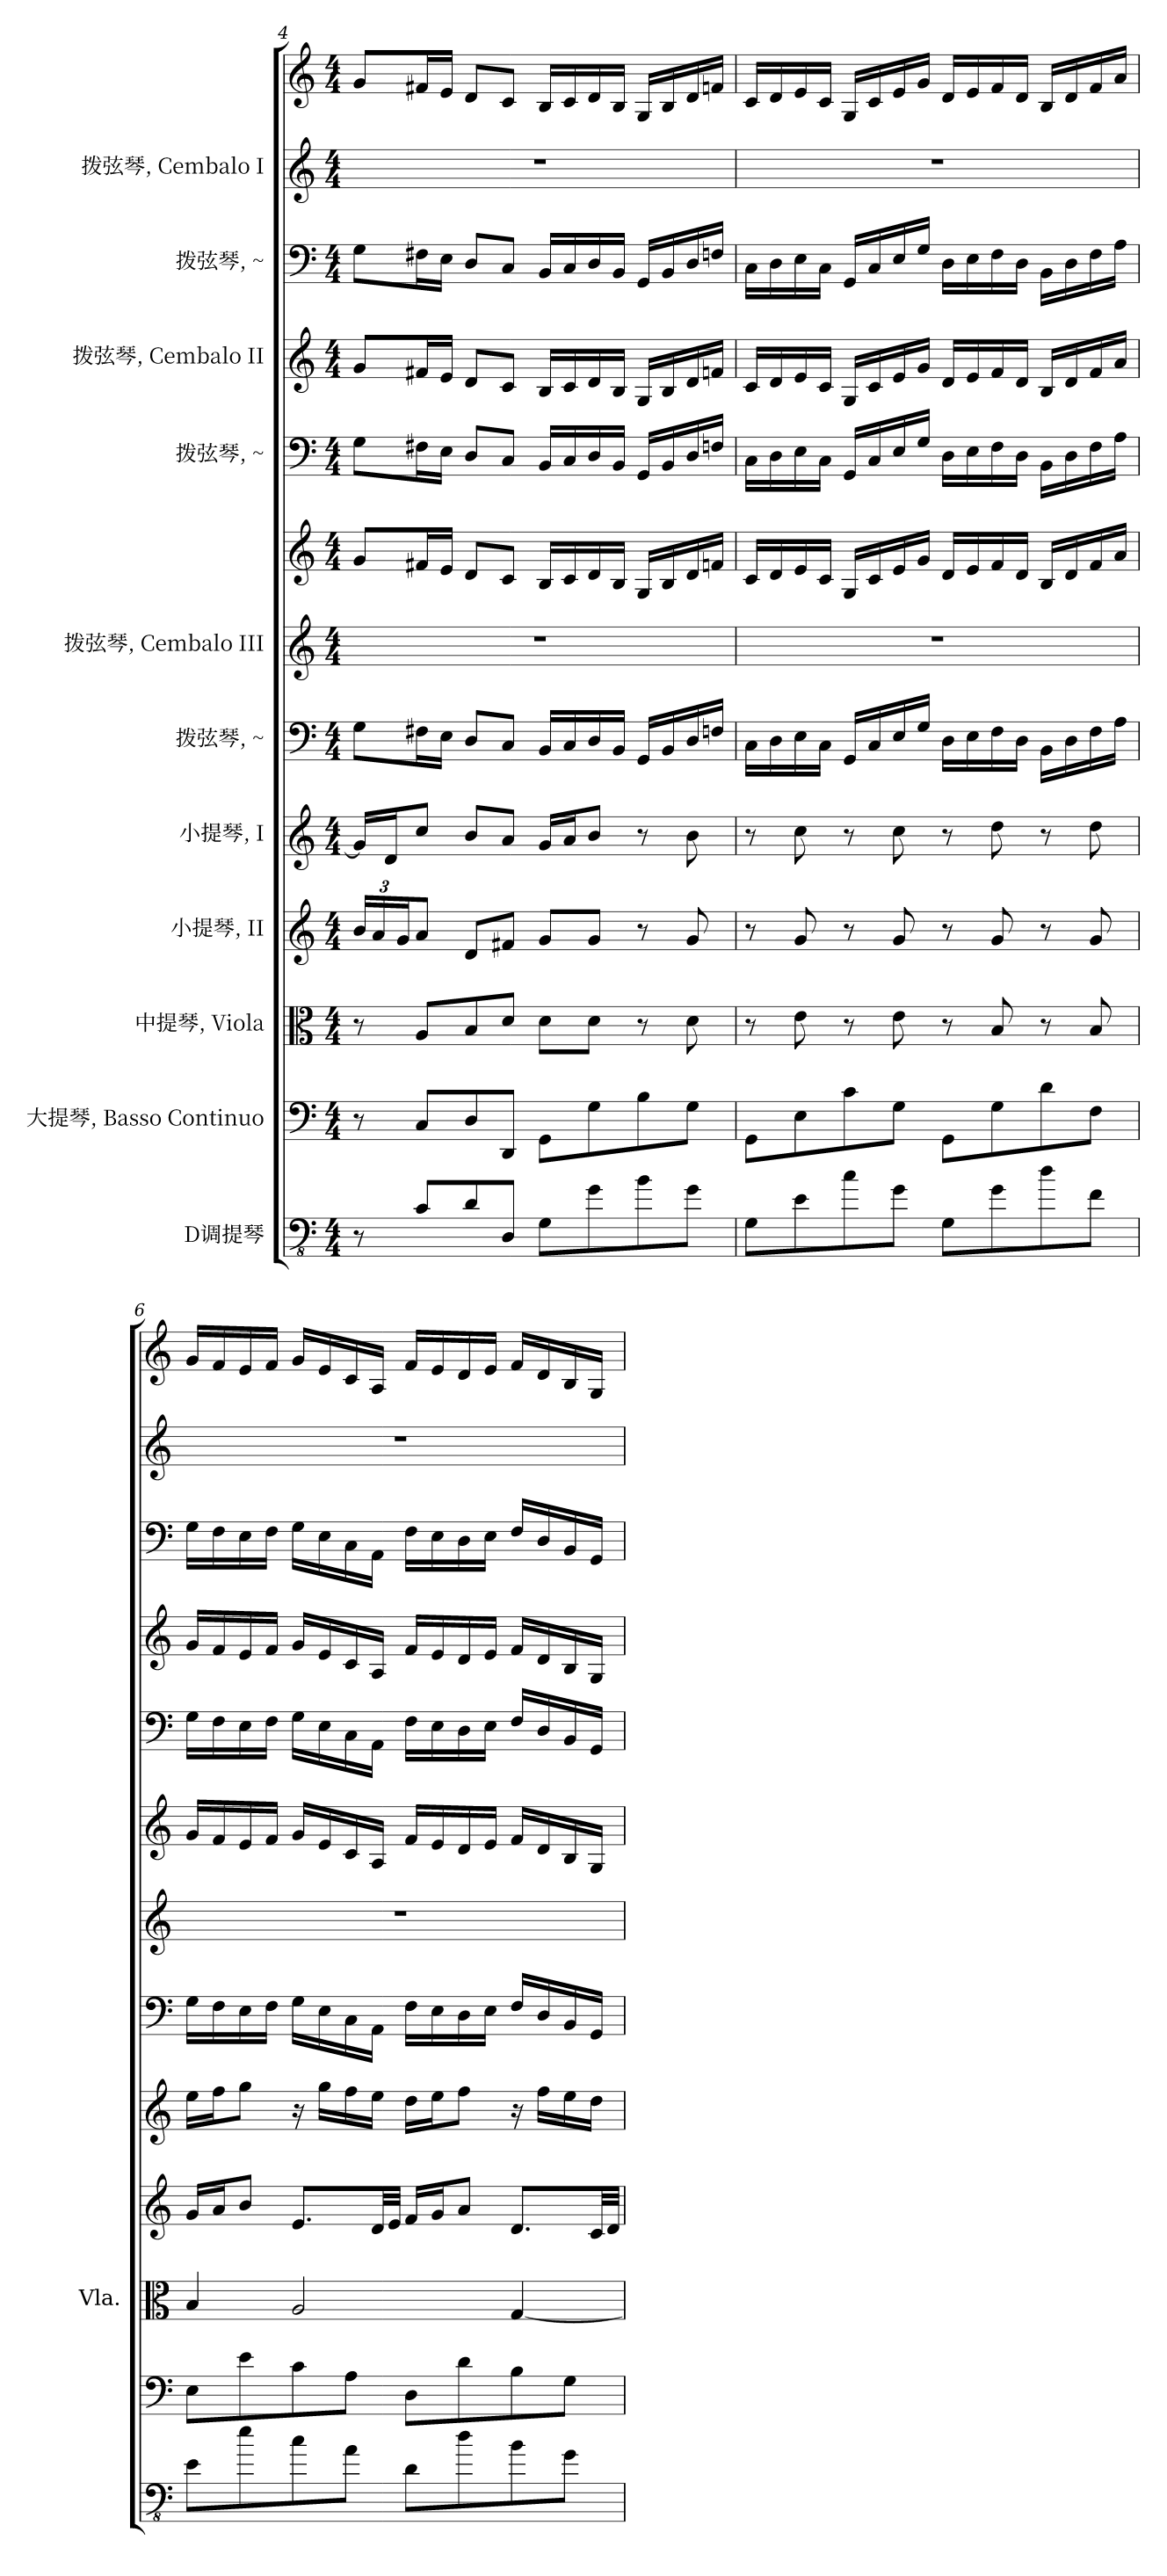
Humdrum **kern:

**kern	**kern	**kern	**kern	**kern	**kern	**kern	**kern	**kern	**kern	**kern	**kern	**kern
*part11	*part10	*part9	*part8	*part7	*part6	*part5	*part5	*part4	*part3	*part2	*part1	*part1
*staff13	*staff12	*staff11	*staff10	*staff9	*staff8	*staff7	*staff6	*staff5	*staff4	*staff3	*staff2	*staff1
*I"D调提琴	*I"大提琴, Basso Continuo	*I"中提琴, Viola	*I"小提琴, II	*I"小提琴, I	*I"拨弦琴, ~	*I"拨弦琴, Cembalo III	*	*I"拨弦琴, ~	*I"拨弦琴, Cembalo II	*I"拨弦琴, ~	*I"拨弦琴, Cembalo I	*
*	*	*I'Vla.	*	*	*	*	*	*	*	*	*	*
*clefFv4	*clefF4	*clefC3	*clefG2	*clefG2	*clefF4	*clefG2	*clefG2	*clefF4	*clefG2	*clefF4	*clefG2	*clefG2
*ITrd7c12	*	*	*	*	*	*	*	*	*	*	*	*
*k[]	*k[]	*k[]	*k[]	*k[]	*k[]	*k[]	*k[]	*k[]	*k[]	*k[]	*k[]	*k[]
*M4/4	*M4/4	*M4/4	*M4/4	*M4/4	*M4/4	*M4/4	*M4/4	*M4/4	*M4/4	*M4/4	*M4/4	*M4/4
*	*	*	*Xbrackettup	*	*	*	*	*	*	*	*	*
=4	=4	=4	=4	=4	=4	=4	=4	=4	=4	=4	=4	=4
8r	8r	8r	24b/LL	16g/LL]	8G\L	1r	8g/L	8G\L	8g/L	8G\L	1r	8g/L
.	.	.	24a/	.	.	.	.	.	.	.	.	.
.	.	.	.	16d/J	.	.	.	.	.	.	.	.
.	.	.	24g/J	.	.	.	.	.	.	.	.	.
8CC/L	8C/L	8A/L	8a/J	8cc/J	16F#X\L	.	16f#X/L	16F#X\L	16f#X/L	16F#X\L	.	16f#X/L
.	.	.	.	.	16E\JJ	.	16e/JJ	16E\JJ	16e/JJ	16E\JJ	.	16e/JJ
8DD/	8D/	8B/	8d/L	8b/L	8D/L	.	8d/L	8D/L	8d/L	8D/L	.	8d/L
8DDD/J	8DD/J	8d/J	8f#X/J	8a/J	8C/J	.	8c/J	8C/J	8c/J	8C/J	.	8c/J
8GGG\L	8GG\L	8d\L	8g/L	16g/LL	16BB/LL	.	16B/LL	16BB/LL	16B/LL	16BB/LL	.	16B/LL
.	.	.	.	16a/J	16C/	.	16c/	16C/	16c/	16C/	.	16c/
8GG\	8G\	8d\J	8g/J	8b/J	16D/	.	16d/	16D/	16d/	16D/	.	16d/
.	.	.	.	.	16BB/JJ	.	16B/JJ	16BB/JJ	16B/JJ	16BB/JJ	.	16B/JJ
8BB\	8B\	8r	8r	8r	16GG/LL	.	16G/LL	16GG/LL	16G/LL	16GG/LL	.	16G/LL
.	.	.	.	.	16BB/	.	16B/	16BB/	16B/	16BB/	.	16B/
8GG\J	8G\J	8d\	8g/	8b\	16D/	.	16d/	16D/	16d/	16D/	.	16d/
.	.	.	.	.	16Fn/JJ	.	16fn/JJ	16Fn/JJ	16fn/JJ	16Fn/JJ	.	16fn/JJ
!!LO:PB:g=z
=5	=5	=5	=5	=5	=5	=5	=5	=5	=5	=5	=5	=5
8GGG\L	8GG\L	8r	8r	8r	16C\LL	1r	16c/LL	16C\LL	16c/LL	16C\LL	1r	16c/LL
.	.	.	.	.	16D\	.	16d/	16D\	16d/	16D\	.	16d/
8EE\	8E\	8e\	8g/	8cc\	16E\	.	16e/	16E\	16e/	16E\	.	16e/
.	.	.	.	.	16C\JJ	.	16c/JJ	16C\JJ	16c/JJ	16C\JJ	.	16c/JJ
8C\	8c\	8r	8r	8r	16GG/LL	.	16G/LL	16GG/LL	16G/LL	16GG/LL	.	16G/LL
.	.	.	.	.	16C/	.	16c/	16C/	16c/	16C/	.	16c/
8GG\J	8G\J	8e\	8g/	8cc\	16E/	.	16e/	16E/	16e/	16E/	.	16e/
.	.	.	.	.	16G/JJ	.	16g/JJ	16G/JJ	16g/JJ	16G/JJ	.	16g/JJ
8GGG\L	8GG\L	8r	8r	8r	16D\LL	.	16d/LL	16D\LL	16d/LL	16D\LL	.	16d/LL
.	.	.	.	.	16E\	.	16e/	16E\	16e/	16E\	.	16e/
8GG\	8G\	8B/	8g/	8dd\	16F\	.	16f/	16F\	16f/	16F\	.	16f/
.	.	.	.	.	16D\JJ	.	16d/JJ	16D\JJ	16d/JJ	16D\JJ	.	16d/JJ
8D\	8d\	8r	8r	8r	16BB\LL	.	16B/LL	16BB\LL	16B/LL	16BB\LL	.	16B/LL
.	.	.	.	.	16D\	.	16d/	16D\	16d/	16D\	.	16d/
8FF\J	8F\J	8B/	8g/	8dd\	16F\	.	16f/	16F\	16f/	16F\	.	16f/
.	.	.	.	.	16A\JJ	.	16a/JJ	16A\JJ	16a/JJ	16A\JJ	.	16a/JJ
=6	=6	=6	=6	=6	=6	=6	=6	=6	=6	=6	=6	=6
8EE\L	8E\L	4B/	16g/LL	16ee\LL	16G\LL	1r	16g/LL	16G\LL	16g/LL	16G\LL	1r	16g/LL
.	.	.	16a/J	16ff\J	16F\	.	16f/	16F\	16f/	16F\	.	16f/
8E\	8e\	.	8b/J	8gg\J	16E\	.	16e/	16E\	16e/	16E\	.	16e/
.	.	.	.	.	16F\JJ	.	16f/JJ	16F\JJ	16f/JJ	16F\JJ	.	16f/JJ
8C\	8c\	2A/	8.e/L	16r	16G\LL	.	16g/LL	16G\LL	16g/LL	16G\LL	.	16g/LL
.	.	.	.	16gg\LL	16E\	.	16e/	16E\	16e/	16E\	.	16e/
8AA\J	8A\J	.	.	16ff\	16C\	.	16c/	16C\	16c/	16C\	.	16c/
.	.	.	32d/LL	16ee\JJ	16AA\JJ	.	16A/JJ	16AA\JJ	16A/JJ	16AA\JJ	.	16A/JJ
.	.	.	32e/JJJ	.	.	.	.	.	.	.	.	.
8DD\L	8D\L	.	16f/LL	16dd\LL	16F\LL	.	16f/LL	16F\LL	16f/LL	16F\LL	.	16f/LL
.	.	.	16g/J	16ee\J	16E\	.	16e/	16E\	16e/	16E\	.	16e/
8D\	8d\	.	8a/J	8ff\J	16D\	.	16d/	16D\	16d/	16D\	.	16d/
.	.	.	.	.	16E\JJ	.	16e/JJ	16E\JJ	16e/JJ	16E\JJ	.	16e/JJ
8BB\	8B\	[4G/	8.d/L	16r	16F/LL	.	16f/LL	16F/LL	16f/LL	16F/LL	.	16f/LL
.	.	.	.	16ff\LL	16D/	.	16d/	16D/	16d/	16D/	.	16d/
8GG\J	8G\J	.	.	16ee\	16BB/	.	16B/	16BB/	16B/	16BB/	.	16B/
.	.	.	32c/LL	16dd\JJ	16GG/JJ	.	16G/JJ	16GG/JJ	16G/JJ	16GG/JJ	.	16G/JJ
.	.	.	32d/JJJ	.	.	.	.	.	.	.	.	.
=	=	=	=	=	=	=	=	=	=	=	=	=
*-	*-	*-	*-	*-	*-	*-	*-	*-	*-	*-	*-	*-
